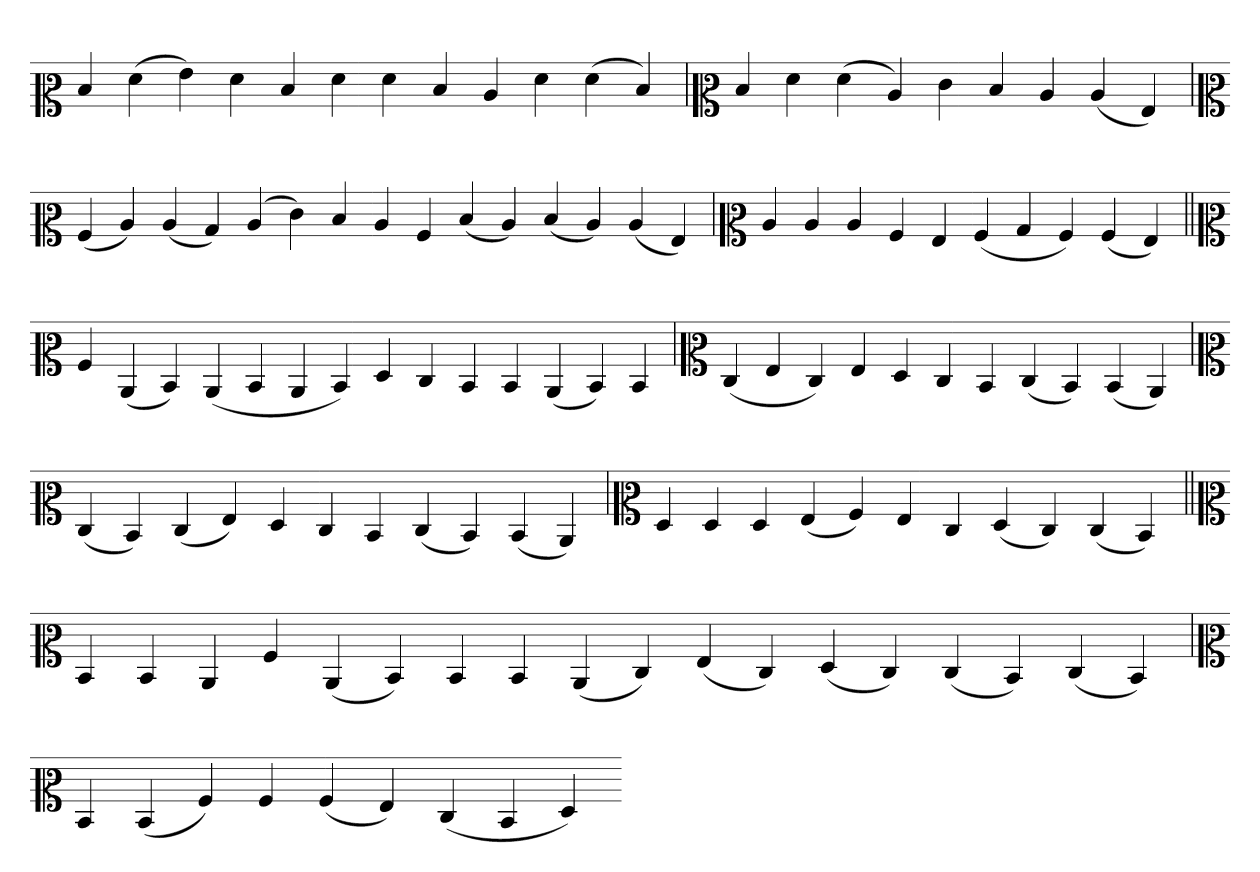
**kern
*part1
*staff1
*clefC2
=
4d
(4f
4g)
4f
4d
4f
4f
4d
4c
4f
(4f
4d)
=`
*clefC2
4d
4f
(4f
4c)
4e
4d
4c
(4c
4G)
='
*clefC2
(4A
4c)
(4c
4B)
(4c
4e)
4d
4c
4A
(4d
4c)
(4d
4c)
(4c
4G)
=`
*clefC2
4c
4c
4c
4A
4G
(4A
4B
4A)
(4A
4G)
=||
*clefC2
4A
(4C
4D)
(4C
4D
4C
4D)
4F
4E
4D
4D
(4C
4D)
4D
='
*clefC2
(4E
4G
4E)
4G
4F
4E
4D
(4E
4D)
(4D
4C)
=`
*clefC2
(4E
4D)
(4E
4G)
4F
4E
4D
(4E
4D)
(4D
4C)
=`
*clefC2
4F
4F
4F
(4G
4A)
4G
4E
(4F
4E)
(4E
4D)
=||
*clefC2
4D
4D
4C
4A
(4C
4D)
4D
4D
(4C
4E)
(4G
4E)
(4F
4E)
(4E
4D)
(4E
4D)
='
*clefC2
4D
(4D
4A)
4A
(4A
4G)
(4E
4D
4F)
=-
*-
